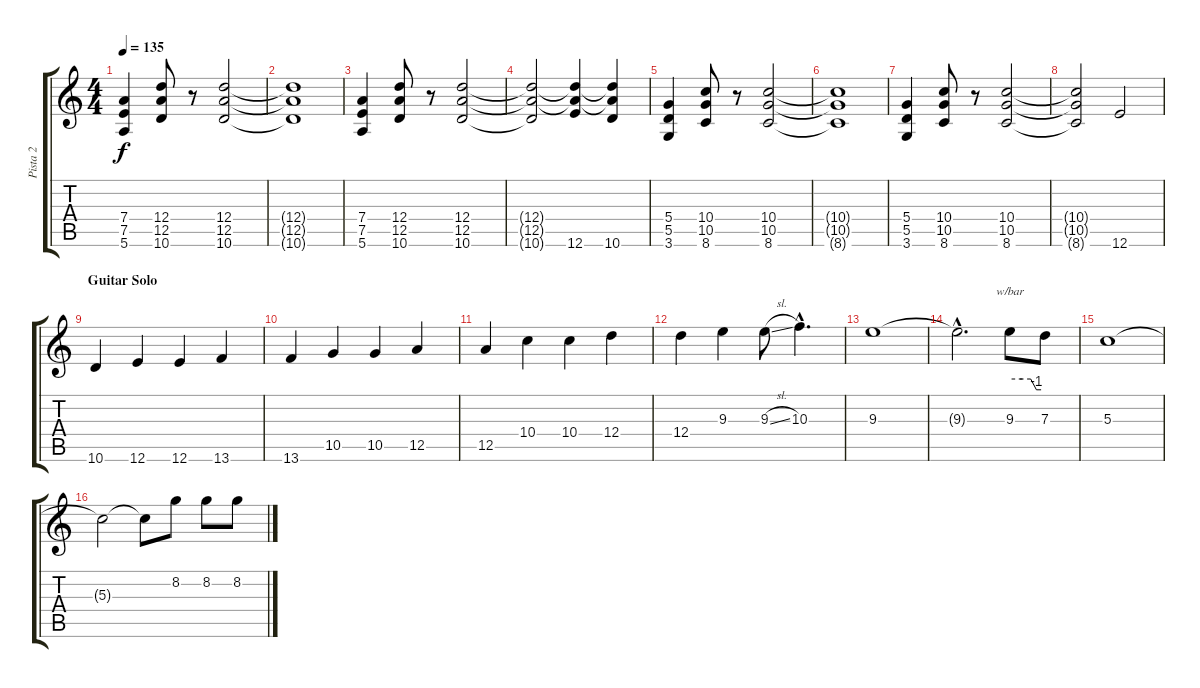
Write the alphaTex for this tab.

\track ("Pista 2" "Pista 2") {instrument acousticguitarsteel}
\staff {score tabs}
\tuning (E4 B3 G3 D3 A2 E2) {hide}
\ts (4 4)
\tempo 135
\clef g2
\ks c
(7.4 7.5 5.6).4{dy f} (12.4 12.5 10.6).8 r.8 (12.4 12.5 10.6).2 |
(12.4{t} 12.5{t} 10.6{t}).1 |
(7.4 7.5 5.6).4 (12.4 12.5 10.6).8 r.8 (12.4 12.5 10.6).2 |
(12.4{t} 12.5{t} 10.6{t}).2 (12.4{t} 12.5{t} 12.6).4 (12.4{t} 12.5{t} 10.6).4 |
(5.4 5.5 3.6).4 (10.4 10.5 8.6).8 r.8 (10.4 10.5 8.6).2 |
(10.4{t} 10.5{t} 8.6{t}).1 |
(5.4 5.5 3.6).4 (10.4 10.5 8.6).8 r.8 (10.4 10.5 8.6).2 |
(10.4{t} 10.5{t} 8.6{t}).2 12.6.2 |
\section ("" "Guitar Solo")
10.6.4{volume 13 instrument distortionguitar} 12.6.4 12.6.4 13.6.4 |
13.6.4 10.5.4 10.5.4 12.5.4 |
12.5.4 10.4.4 10.4.4 12.4.4 |
12.4.4 9.3.4 9.3{sl}.8 10.3{hac}.4{d} |
9.3.1 |
9.3{hac t}.2{d} 9.3.8{tbe (custom default 0 0 24 0 40 0 51 -4 60 -4)} 7.3.8 |
5.3.1 |
5.3{t}.2 5.3{t}.8 8.2.8 8.2.8 8.2.8
